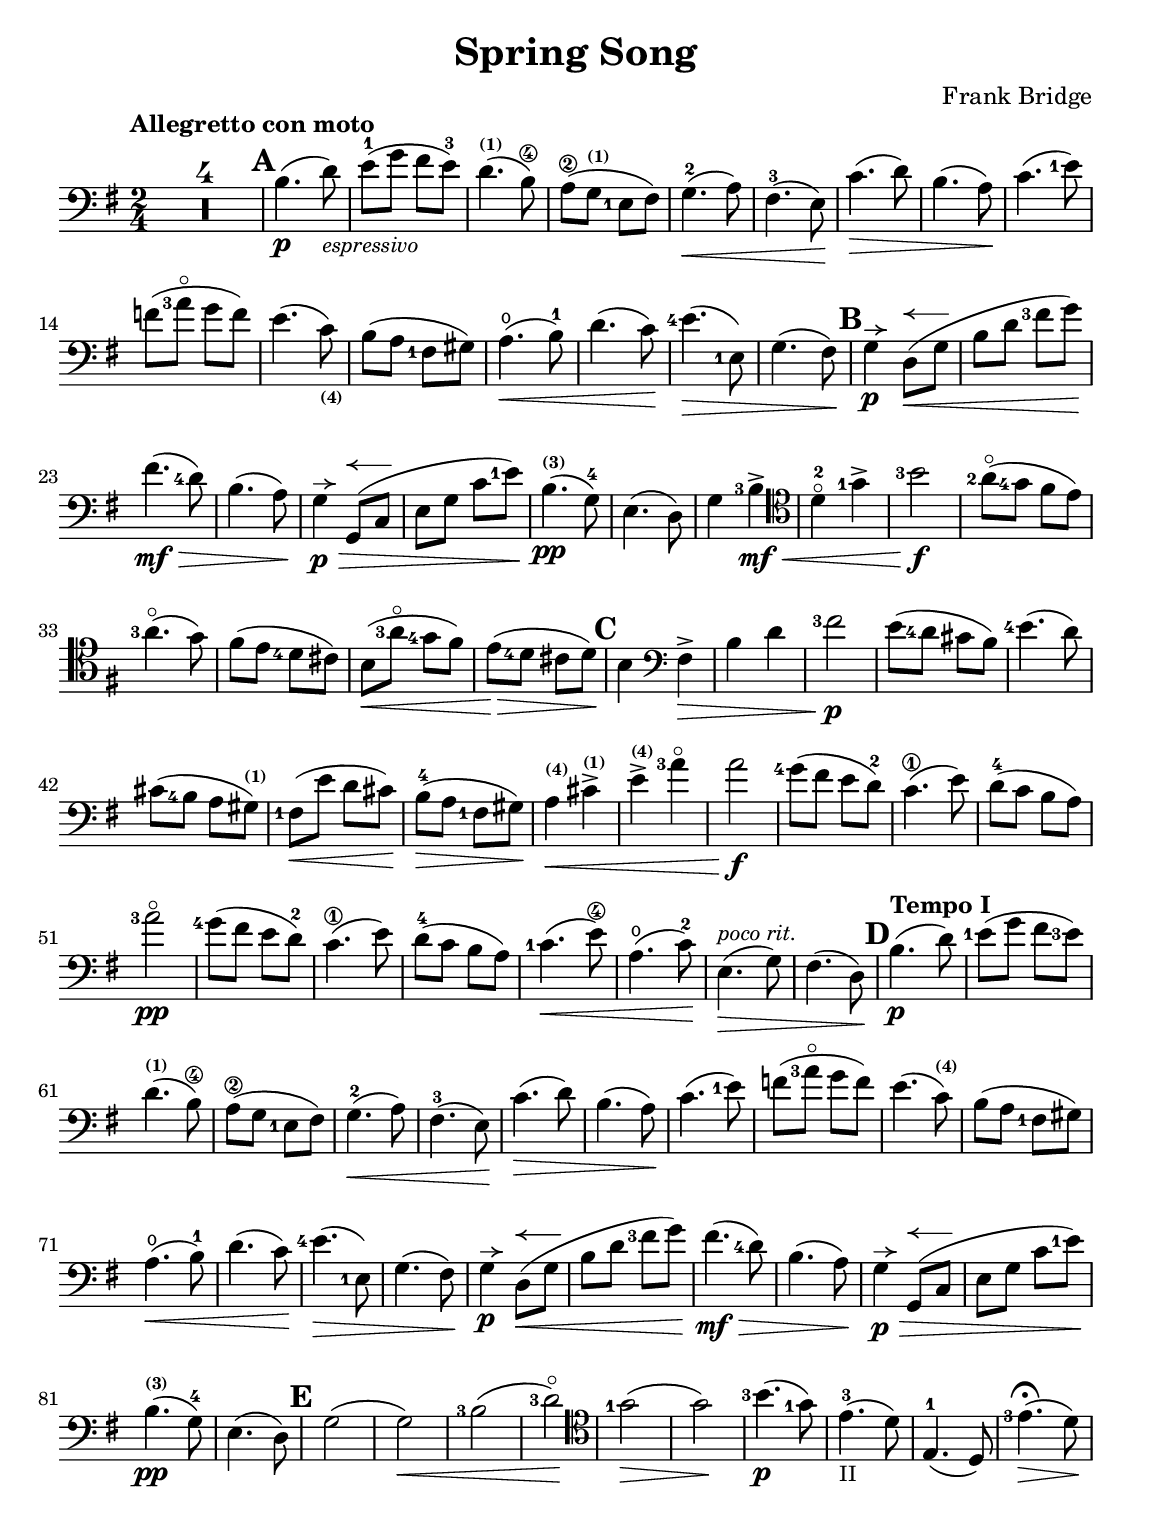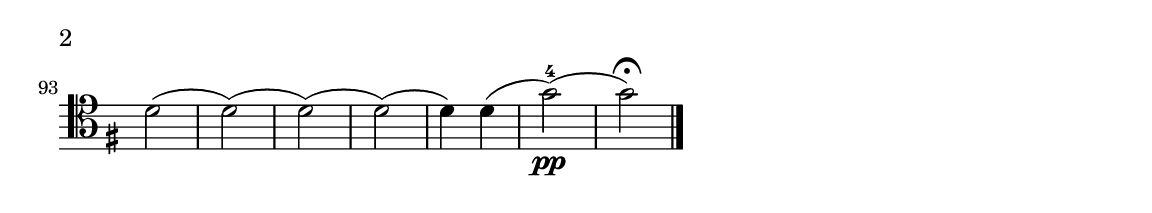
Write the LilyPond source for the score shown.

#(set-global-staff-size 21)

\version "2.18.2"

\header {
  title    = "Spring Song"
  composer = "Frank Bridge"
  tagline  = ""
}

\language "italiano"

% iPad Pro 12.9

\paper {
  paper-width  = 195\mm
  paper-height = 260\mm
  indent = #0
%  line-width = #188
  ragged-last = ##t
}

allongerUne = \markup {
  \center-column {
    \combine
    \draw-line #'(-2 . 0)
    \arrow-head #X #RIGHT ##f
  }
}

retenir = \markup {
  \center-column {
    \concat {
      \arrow-head #X #LEFT ##f
      \hspace #-1
      \draw-line #'(-4 . 0)
    }
  }
}

\score {
  \new Staff
%  \with {instrumentName = #"Cello "}
  {
    \override Hairpin.to-barline = ##f
    \tempo "Allegretto con moto"
    \time 2/4
    \key sol \major
    \clef "bass"
    \set fingeringOrientations = #'(left)

    \compressFullBarRests
    R1*2
    \mark \default
    si4.\p(re'8_\markup{\small\italic "espressivo"})                      % 5
    mi'8-1(sol'8 fad'8 mi'8-3)                                            % 6
    re'4.^\markup{\bold\teeny (1)}(si8\4)                                 % 7
    la8\2(sol8^\markup{\bold\teeny (1)} <mi-1>8 fad8)                     % 8
    sol4.-2\<(la8)                                                        % 9
    fad4.-3(mi8)\!                                                        % 10
    do'4.\>(re'8)                                                         % 11
    si4.(la8)\!                                                           % 12
    do'4.(<mi'-1>8)                                                       % 13
    fa'8(<la'-3>8\flageolet sol'8 fa'8)                                   % 14
    mi'4.(do'8_\markup{\bold\teeny (4)})                                  % 15
    si8(la8 <fad-1>8 sold8)                                               % 16
    la4.\open\<(si8-1)                                                    % 17
    re'4.(do'8)\!                                                         % 18
    <mi'-4>4.\>(<mi-1>8)                                                  % 19
    sol4.(fad8)\!                                                         % 20
    \mark \default
    sol4\p^\allongerUne re8^\retenir\<(sol8                               % 21
    si8 re'8 <fad'-3>8 sol'8)\!                                           % 22
    fad'4.\mf\>(<re'-4>8)                                                 % 23
    si4.(la8)\!                                                           % 24
    sol4\p^\allongerUne\> sol,8^\retenir(do8                              % 25
    mi8 sol8 do'8 <mi'-1>8)\!                                             % 26
    si4.^\markup{\bold\teeny (3)}\pp(sol8-4)                              % 27
    mi4.(re8)                                                             % 28
    sol4 <si-3>4\mf->\<                                                   % 29
    \clef "tenor"
    re'4-2\flageolet <sol'-1>4->                                          % 30
    <si'-3>2\f\!                                                          % 31
    <la'-2>8\flageolet(<sol'-4>8 fad'8 mi'8)                              % 32
    <la'-3>4.\flageolet(sol'8)                                            % 33
    fad'8(mi'8 <re'-4>8 dod'8)                                            % 34
    si8\<(<la'-3>8\flageolet <sol'-4>8 fad'8)                             % 35
    mi'8\>(<re'-4>8 dod'8 re'8)\!                                         % 36
    \mark \default
    si4
    \clef "bass"
    fad4->\>                                                              % 37
    si4 re'4                                                              % 38
    <fad'-3>2\p\!                                                         % 39
    mi'8(<re'-4>8 dod'8 si8)                                              % 40
    <mi'-4>4.(re'8)                                                       % 41
    dod'8(<si-4>8 la8 sold8^\markup{\bold\teeny (1)})                     % 42
    <fad-1>8\<(mi' re'8 dod'8)\!                                          % 43
    si8-4\>(la8 <fad-1>8 sold8)\!                                         % 44
    la4^\markup{\bold\teeny (4)}\< dod'4->^\markup{\bold\teeny (1)}       % 45
    mi'4^\markup{\bold\teeny (4)}-> <la'-3>4\flageolet                    % 46
    la'2\!\f                                                              % 47
    <sol'-4>8(fad'8 mi'8 re'8-2)                                          % 48
    do'4.\1(mi'8)                                                         % 49
    re'8-4(do'8 si8 la8)                                                  % 50
    <la'-3>2\flageolet\pp                                                 % 51
    <sol'-4>8(fad'8 mi'8 re'8-2)                                          % 52
    do'4.\1(mi'8)                                                         % 53
    re'8-4(do'8 si8 la8)                                                  % 54
    <do'-1>4.\<(mi'8\4)                                                   % 55
    la4.\open(do'8-2)\!                                                   % 56
    mi4.\>^\markup{\small\italic "poco rit."}(sol8)                       % 57
    fad4.(re8)\!                                                          % 58
    \tempo "Tempo I"
    \mark \default
    si4.\p(re'8)                                                          % 59
    <mi'-1>8(sol'8 fad'8 <mi'-3>8)                                        % 60
    re'4.^\markup{\bold\teeny (1)}(si8\4)                                 % 61
    la8\2(sol8 <mi-1>8 fad8)                                              % 62
    sol4.-2\<(la8)                                                        % 63
    fad4.-3(mi8)\!                                                        % 64
    do'4.\>(re'8)                                                         % 65
    si4.(la8)\!                                                           % 66
    do'4.(<mi'-1>8)                                                       % 67
    fa'8(<la'-3>8\flageolet sol'8 fa'8)                                   % 68
    mi'4.(do'8^\markup{\bold\teeny (4)})                                  % 69
    si8(la8 <fad-1>8 sold8)                                               % 70
    la4.\open\<(si8-1)                                                    % 71
    re'4.(do'8)\!                                                         % 72
    <mi'-4>4.\>(<mi-1>8)                                                  % 73
    sol4.(fad8)\!                                                         % 74
    sol4\p^\allongerUne re8^\retenir\<(sol8                               % 75
    si8 re'8 <fad'-3>8 sol'8)\!                                           % 76
    fad'4.\mf\>(<re'-4>8)                                                 % 77
    si4.(la8)\!                                                           % 78
    sol4\p^\allongerUne\> sol,8^\retenir(do8                              % 79
    mi8 sol8 do'8 <mi'-1>8)\!                                             % 80
    si4.^\markup{\bold\teeny (3)}\pp(sol8-4)                              % 81
    mi4.(re8)                                                             % 82
    \mark \default
    sol2(                                                                 % 83
    sol2)\<                                                               % 84
    <si-3>2(                                                              % 85
    <re'-3>2\flageolet)\!                                                 % 86
    \clef "tenor"
    <sol'-1>2\>(                                                          % 87
    sol'2)\!                                                              % 88
    <si'-3>4.\p(<sol'-1>8)                                                % 89
    mi'4.-3_\markup{\small II}(re'8)                                      % 90
    mi4.-1(re8)                                                           % 91
    <mi'-3>4.\fermata\>(re'8)\!                                           % 92
    re'2(                                                                 % 93
    re'2)(                                                                % 94
    re'2)(                                                                % 95
    re'2)(                                                                % 96
    re'4) re'4(                                                           % 97
    sol'2-4\pp)(                                                          % 98
    sol'2)\fermata                                                        % 99
    \bar "|."
  }
}
